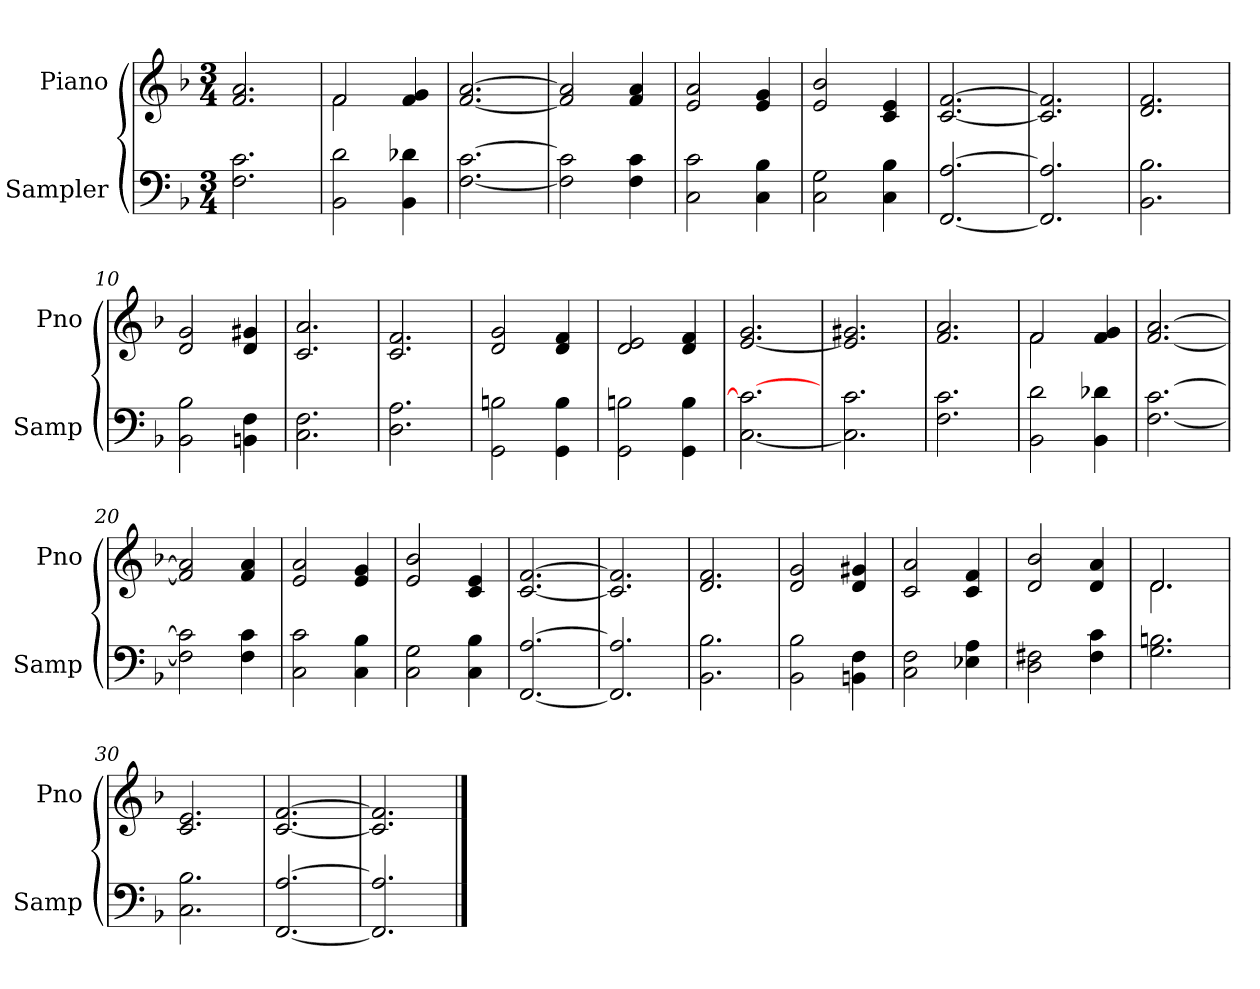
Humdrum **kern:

**kern	**kern
*part2	*part1
*staff2	*staff1
*I"Sampler	*I"Piano
*I'Samp	*I'Pno
*clefF4	*clefG2
*k[b-]	*k[b-]
*F:	*F:
*M3/4	*M3/4
=1	=1
2.F 2.c	2.f 2.a
=2	=2
*	*^
2BB- 2d	2f/	2f
4BB- 4d-X	4f 4g	4ryy
*	*v	*v
=3	=3
[2.F [2.c	[2.f [2.a
=4	=4
2F] 2c]	2f] 2a]
4F 4c	4f 4a
=5	=5
2C 2c	2e 2a
4C 4B-	4e 4g
=6	=6
2C 2G	2e 2b-
4C 4B-	4c 4e
=7	=7
[2.FF [2.A	[2.c [2.f
=8	=8
2.FF] 2.A]	2.c] 2.f]
=9	=9
2.BB- 2.B-	2.d 2.f
=10	=10
2BB- 2B-	2d 2g
4BBn 4F	4d 4g#X
=11	=11
2.C 2.F	2.c 2.a
=12	=12
2.D 2.A	2.c 2.f
=13	=13
2GG 2Bn	2d 2g
4GG 4B	4d 4f
=14	=14
2GG 2Bn	2d 2e
4GG 4B	4d 4f
=15	=15
[2.C 2.c_	[2.e 2.g
=16	=16
2.C] 2.c	2.e/] 2.g#X/
=17	=17
2.F 2.c	2.f 2.a
=18	=18
*	*^
2BB- 2d	2f/	2f
4BB- 4d-X	4f 4g	4ryy
*	*v	*v
=19	=19
[2.F [2.c	[2.f [2.a
=20	=20
2F] 2c]	2f] 2a]
4F 4c	4f 4a
=21	=21
2C 2c	2e 2a
4C 4B-	4e 4g
=22	=22
2C 2G	2e 2b-
4C 4B-	4c 4e
=23	=23
[2.FF [2.A	[2.c [2.f
=24	=24
2.FF] 2.A]	2.c] 2.f]
=25	=25
2.BB- 2.B-	2.d 2.f
=26	=26
2BB- 2B-	2d 2g
4BBn 4F	4d 4g#X
=27	=27
2C 2F	2c 2a
4E-X 4A	4c 4f
=28	=28
2D 2F#X	2d 2b-
4F# 4c	4d 4a
=29	=29
*	*^
2.G 2.Bn	2.d/	2.d
*	*v	*v
=30	=30
2.C 2.B-	2.c 2.e
=31	=31
[2.FF [2.A	[2.c [2.f
=32	=32
2.FF] 2.A]	2.c] 2.f]
==	==
*-	*-
